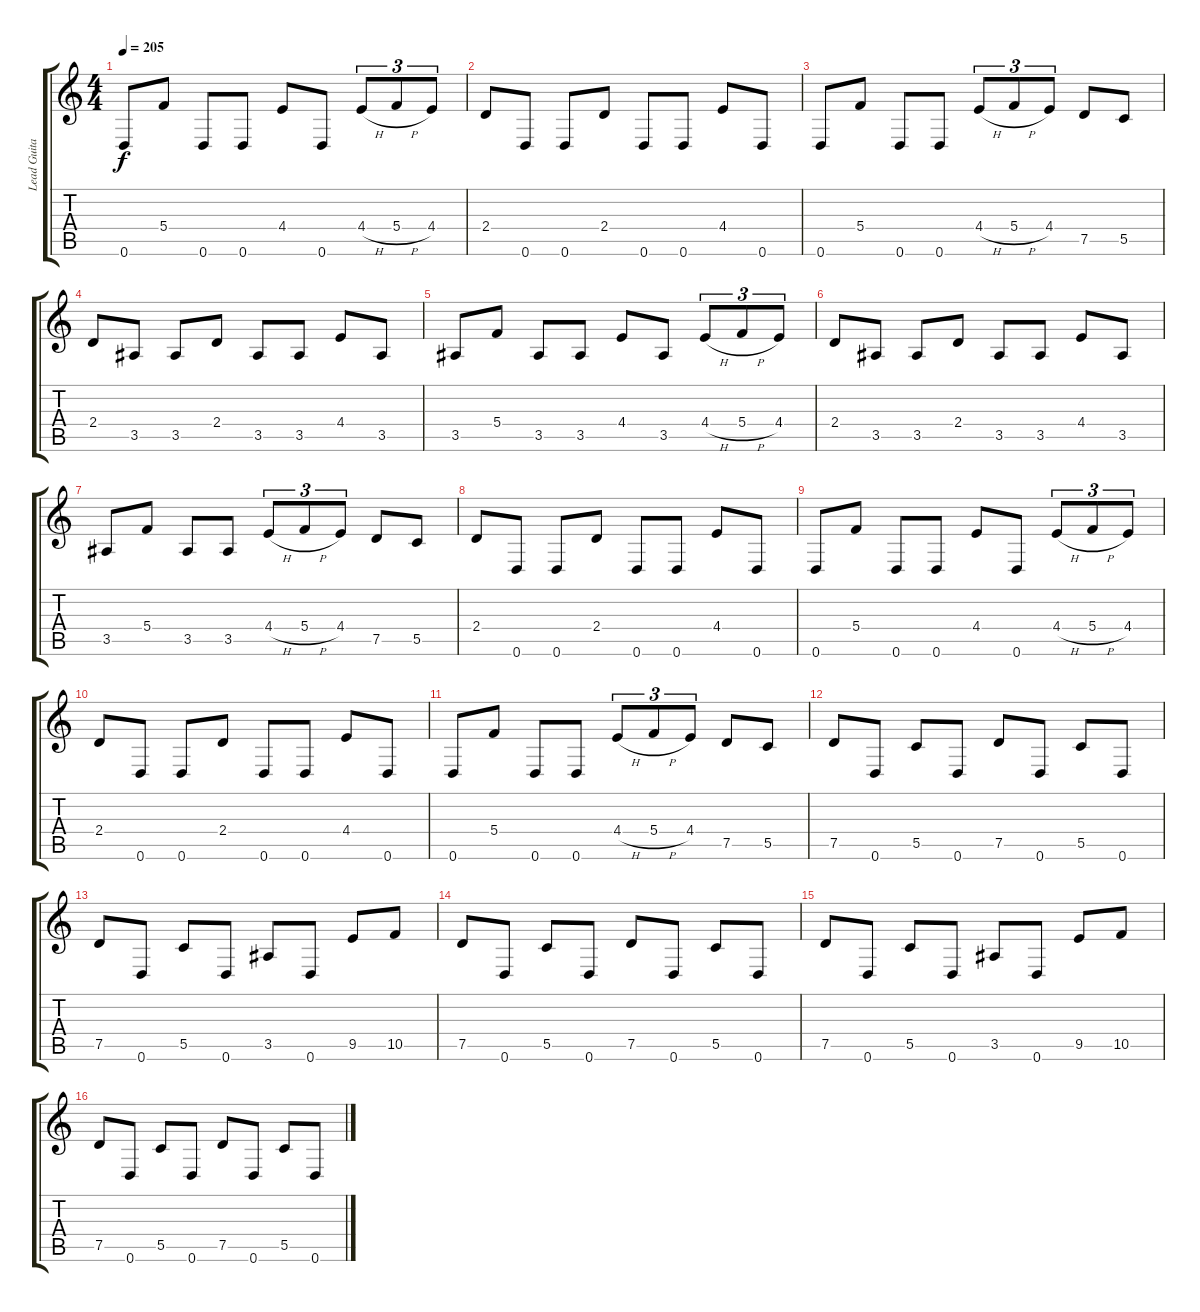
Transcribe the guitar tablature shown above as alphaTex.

\track ("Lead Guitar" "Lead Guita") {instrument distortionguitar}
\staff {score tabs}
\tuning (D4 A3 F3 C3 G2 D2) {hide}
\ts (4 4)
\tempo 205
\clef g2
\ks c
0.6.8{dy f} 5.4.8 0.6.8 0.6.8 4.4.8 0.6.8 4.4{h}.8{tu (3 2)} 5.4{h}.8{tu (3 2)} 4.4.8{tu (3 2)} |
2.4.8 0.6.8 0.6.8 2.4.8 0.6.8 0.6.8 4.4.8 0.6.8 |
0.6.8 5.4.8 0.6.8 0.6.8 4.4{h}.8{tu (3 2)} 5.4{h}.8{tu (3 2)} 4.4.8{tu (3 2)} 7.5.8 5.5.8 |
2.4.8 3.5.8 3.5.8 2.4.8 3.5.8 3.5.8 4.4.8 3.5.8 |
3.5.8 5.4.8 3.5.8 3.5.8 4.4.8 3.5.8 4.4{h}.8{tu (3 2)} 5.4{h}.8{tu (3 2)} 4.4.8{tu (3 2)} |
2.4.8 3.5.8 3.5.8 2.4.8 3.5.8 3.5.8 4.4.8 3.5.8 |
3.5.8 5.4.8 3.5.8 3.5.8 4.4{h}.8{tu (3 2)} 5.4{h}.8{tu (3 2)} 4.4.8{tu (3 2)} 7.5.8 5.5.8 |
2.4.8 0.6.8 0.6.8 2.4.8 0.6.8 0.6.8 4.4.8 0.6.8 |
0.6.8 5.4.8 0.6.8 0.6.8 4.4.8 0.6.8 4.4{h}.8{tu (3 2)} 5.4{h}.8{tu (3 2)} 4.4.8{tu (3 2)} |
2.4.8 0.6.8 0.6.8 2.4.8 0.6.8 0.6.8 4.4.8 0.6.8 |
0.6.8 5.4.8 0.6.8 0.6.8 4.4{h}.8{tu (3 2)} 5.4{h}.8{tu (3 2)} 4.4.8{tu (3 2)} 7.5.8 5.5.8 |
7.5.8 0.6.8 5.5.8 0.6.8 7.5.8 0.6.8 5.5.8 0.6.8 |
7.5.8 0.6.8 5.5.8 0.6.8 3.5.8 0.6.8 9.5.8 10.5.8 |
7.5.8 0.6.8 5.5.8 0.6.8 7.5.8 0.6.8 5.5.8 0.6.8 |
7.5.8 0.6.8 5.5.8 0.6.8 3.5.8 0.6.8 9.5.8 10.5.8 |
7.5.8 0.6.8 5.5.8 0.6.8 7.5.8 0.6.8 5.5.8 0.6.8
